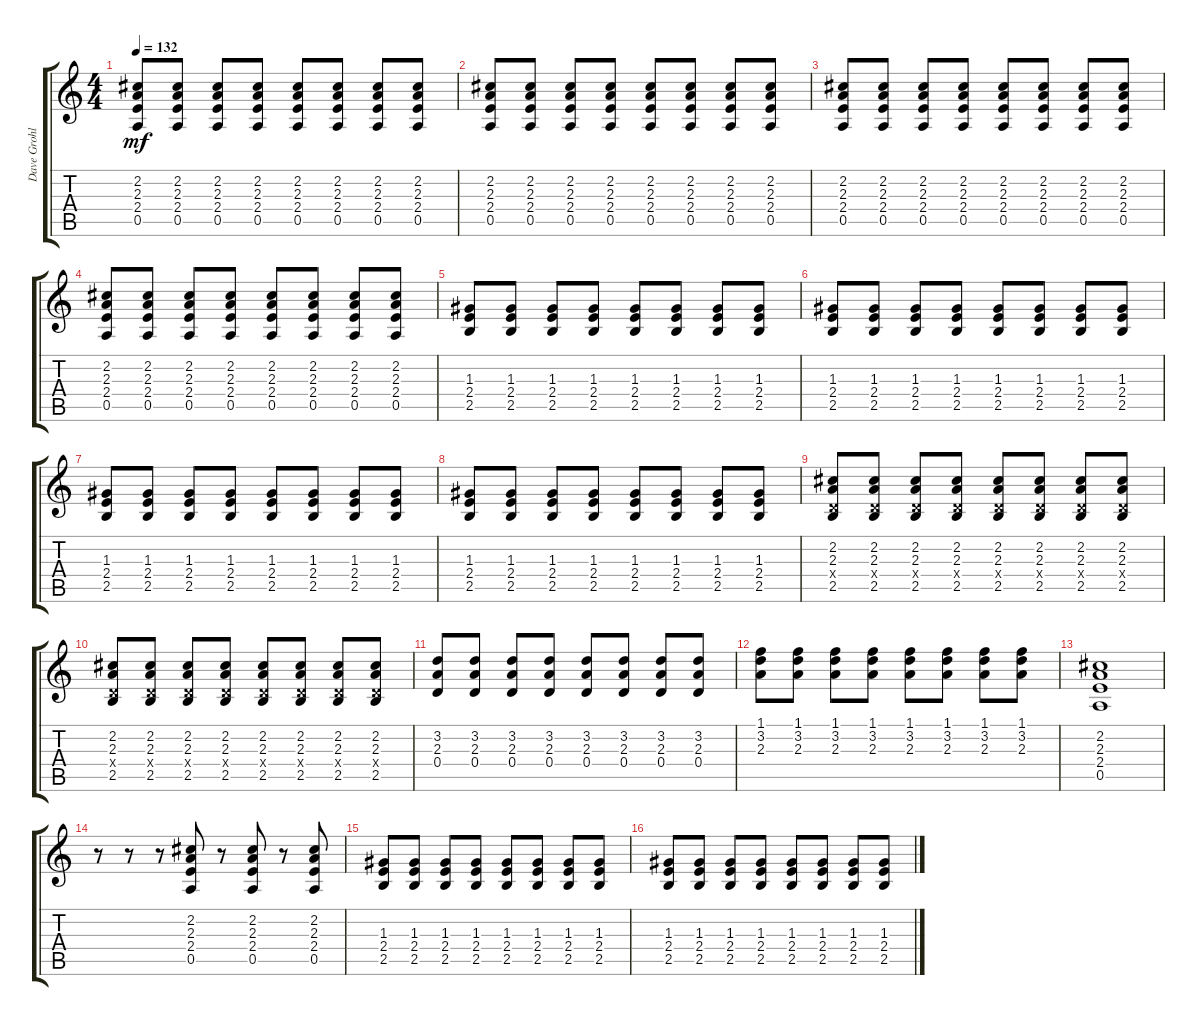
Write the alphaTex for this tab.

\track ("Dave Grohl (Rhythm)" "Dave Grohl") {instrument overdrivenguitar}
\staff {score tabs}
\tuning (E4 B3 G3 D3 A2 E2) {hide}
\ts (4 4)
\tempo 132
\clef g2
\ks c
(2.2 2.3 2.4 0.5).8{dy mf} (2.2 2.3 2.4 0.5).8 (2.2 2.3 2.4 0.5).8 (2.2 2.3 2.4 0.5).8 (2.2 2.3 2.4 0.5).8 (2.2 2.3 2.4 0.5).8 (2.2 2.3 2.4 0.5).8 (2.2 2.3 2.4 0.5).8 |
(2.2 2.3 2.4 0.5).8 (2.2 2.3 2.4 0.5).8 (2.2 2.3 2.4 0.5).8 (2.2 2.3 2.4 0.5).8 (2.2 2.3 2.4 0.5).8 (2.2 2.3 2.4 0.5).8 (2.2 2.3 2.4 0.5).8 (2.2 2.3 2.4 0.5).8 |
(2.2 2.3 2.4 0.5).8 (2.2 2.3 2.4 0.5).8 (2.2 2.3 2.4 0.5).8 (2.2 2.3 2.4 0.5).8 (2.2 2.3 2.4 0.5).8 (2.2 2.3 2.4 0.5).8 (2.2 2.3 2.4 0.5).8 (2.2 2.3 2.4 0.5).8 |
(2.2 2.3 2.4 0.5).8 (2.2 2.3 2.4 0.5).8 (2.2 2.3 2.4 0.5).8 (2.2 2.3 2.4 0.5).8 (2.2 2.3 2.4 0.5).8 (2.2 2.3 2.4 0.5).8 (2.2 2.3 2.4 0.5).8 (2.2 2.3 2.4 0.5).8 |
(1.3 2.4 2.5).8 (1.3 2.4 2.5).8 (1.3 2.4 2.5).8 (1.3 2.4 2.5).8 (1.3 2.4 2.5).8 (1.3 2.4 2.5).8 (1.3 2.4 2.5).8 (1.3 2.4 2.5).8 |
(1.3 2.4 2.5).8 (1.3 2.4 2.5).8 (1.3 2.4 2.5).8 (1.3 2.4 2.5).8 (1.3 2.4 2.5).8 (1.3 2.4 2.5).8 (1.3 2.4 2.5).8 (1.3 2.4 2.5).8 |
(1.3 2.4 2.5).8 (1.3 2.4 2.5).8 (1.3 2.4 2.5).8 (1.3 2.4 2.5).8 (1.3 2.4 2.5).8 (1.3 2.4 2.5).8 (1.3 2.4 2.5).8 (1.3 2.4 2.5).8 |
(1.3 2.4 2.5).8 (1.3 2.4 2.5).8 (1.3 2.4 2.5).8 (1.3 2.4 2.5).8 (1.3 2.4 2.5).8 (1.3 2.4 2.5).8 (1.3 2.4 2.5).8 (1.3 2.4 2.5).8 |
(2.2 2.3 0.4{x} 2.5).8 (2.2 2.3 0.4{x} 2.5).8 (2.2 2.3 0.4{x} 2.5).8 (2.2 2.3 0.4{x} 2.5).8 (2.2 2.3 0.4{x} 2.5).8 (2.2 2.3 0.4{x} 2.5).8 (2.2 2.3 0.4{x} 2.5).8 (2.2 2.3 0.4{x} 2.5).8 |
(2.2 2.3 0.4{x} 2.5).8 (2.2 2.3 0.4{x} 2.5).8 (2.2 2.3 0.4{x} 2.5).8 (2.2 2.3 0.4{x} 2.5).8 (2.2 2.3 0.4{x} 2.5).8 (2.2 2.3 0.4{x} 2.5).8 (2.2 2.3 0.4{x} 2.5).8 (2.2 2.3 0.4{x} 2.5).8 |
(3.2 2.3 0.4).8 (3.2 2.3 0.4).8 (3.2 2.3 0.4).8 (3.2 2.3 0.4).8 (3.2 2.3 0.4).8 (3.2 2.3 0.4).8 (3.2 2.3 0.4).8 (3.2 2.3 0.4).8 |
(1.1 3.2 2.3).8 (1.1 3.2 2.3).8 (1.1 3.2 2.3).8 (1.1 3.2 2.3).8 (1.1 3.2 2.3).8 (1.1 3.2 2.3).8 (1.1 3.2 2.3).8 (1.1 3.2 2.3).8 |
(2.2 2.3 2.4 0.5).1 |
r.8 r.8 r.8 (2.2 2.3 2.4 0.5).8 r.8 (2.2 2.3 2.4 0.5).8 r.8 (2.2 2.3 2.4 0.5).8 |
(1.3 2.4 2.5).8 (1.3 2.4 2.5).8 (1.3 2.4 2.5).8 (1.3 2.4 2.5).8 (1.3 2.4 2.5).8 (1.3 2.4 2.5).8 (1.3 2.4 2.5).8 (1.3 2.4 2.5).8 |
(1.3 2.4 2.5).8 (1.3 2.4 2.5).8 (1.3 2.4 2.5).8 (1.3 2.4 2.5).8 (1.3 2.4 2.5).8 (1.3 2.4 2.5).8 (1.3 2.4 2.5).8 (1.3 2.4 2.5).8
